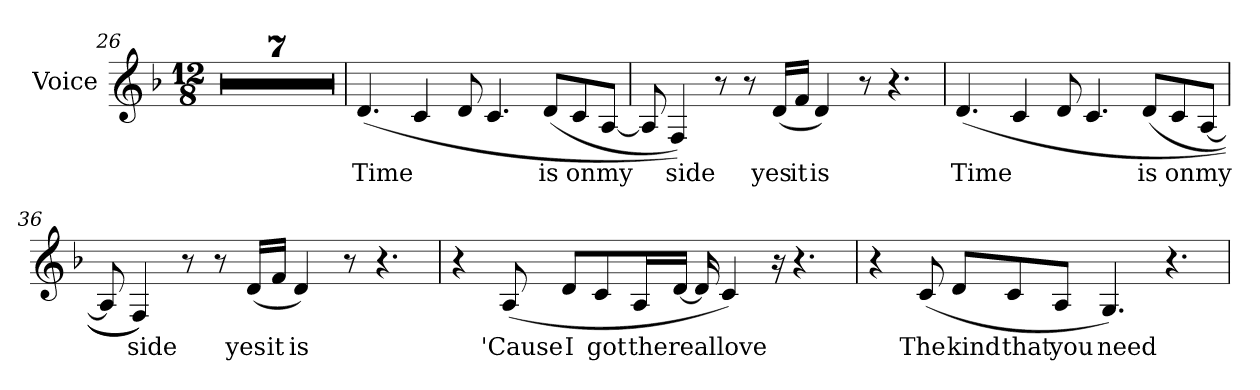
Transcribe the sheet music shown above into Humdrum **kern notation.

**kern	**text
*part1	*part1
*staff1	*staff1
*I"Voice	*
*I'Voice	*
*clefG2	*
*k[b-]	*
*F:	*
*M12/8	*
=26	=26
!LO:N:vis=1	!
1.r	.
=27	=27
!LO:N:vis=1	!
1.r	.
!!LO:PB:g=z
=28	=28
!LO:N:vis=1	!
1.r	.
=29	=29
!LO:N:vis=1	!
1.r	.
=30	=30
!LO:N:vis=1	!
1.r	.
=31	=31
!LO:N:vis=1	!
1.r	.
=32	=32
!LO:N:vis=1	!
1.r	.
=33	=33
!	!LO:LY:b:color=#000000
(4.di/	Time
4ci/	.
8di/	.
4.ci/	.
!	!LO:LY:b:color=#000000
(8di/L	is
!	!LO:LY:b:color=#000000
8ci/	on
!	!LO:LY:b:color=#000000
[8Ai/J	my
!!LO:LB:g=z
=34	=34
8Ai/]	.
!	!LO:LY:b:color=#000000
4Fi/))	side
8r	.
8r	.
!	!LO:LY:b:color=#000000
(16di/LL	yes
!	!LO:LY:b:color=#000000
16fi/JJ	it
!	!LO:LY:b:color=#000000
4di/)	is
8r	.
4.r	.
=35	=35
!	!LO:LY:b:color=#000000
(4.di/	Time
4ci/	.
8di/	.
4.ci/	.
!	!LO:LY:b:color=#000000
(8di/L	is
!	!LO:LY:b:color=#000000
8ci/	on
!	!LO:LY:b:color=#000000
[8Ai/J	my
=36	=36
8Ai/]	.
!	!LO:LY:b:color=#000000
4Fi/))	side
8r	.
8r	.
!	!LO:LY:b:color=#000000
(16di/LL	yes
!	!LO:LY:b:color=#000000
16fi/JJ	it
!	!LO:LY:b:color=#000000
4di/)	is
8r	.
4.r	.
!!LO:LB:g=z
=37	=37
4r	.
!	!LO:LY:b:color=#000000
(8Ai/	'Cause
!	!LO:LY:b:color=#000000
8di/L	I
!	!LO:LY:b:color=#000000
8ci/	got
!	!LO:LY:b:color=#000000
16Ai/L	the
!	!LO:LY:b:color=#000000
[16di/JJ	real
16di/]	.
!	!LO:LY:b:color=#000000
4ci/)	love
16r	.
4.r	.
=38	=38
4r	.
!	!LO:LY:b:color=#000000
(8ci/	The
!	!LO:LY:b:color=#000000
8di/L	kind
!	!LO:LY:b:color=#000000
8ci/	that
!	!LO:LY:b:color=#000000
8Ai/J	you
!	!LO:LY:b:color=#000000
4.Gi/)	need
4.r	.
=	=
*-	*-
